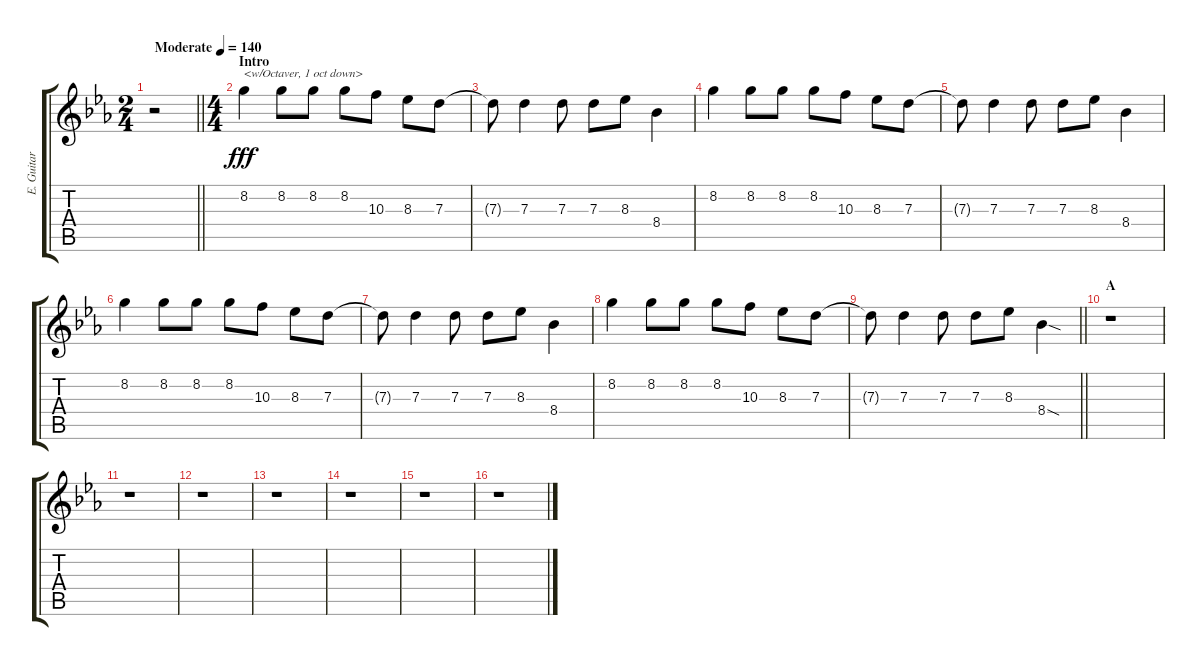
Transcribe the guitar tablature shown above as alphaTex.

\track ("E. Guitar III" "E. Guitar ") {instrument overdrivenguitar}
\staff {score tabs}
\tuning (E4 B3 G3 D3 A2 E2) {hide}
\ts (2 4)
\tempo (140 "Moderate")
\clef g2
\barLineRight lightlight
\ks eb
r.2{dy fff instrument overdrivenguitar} |
\ts (4 4)
\section ("" "Intro")
8.2.4{txt "<w/Octaver, 1 oct down>"} 8.2.8 8.2.8 8.2.8 10.3.8 8.3.8 7.3.8 |
7.3{t}.8 7.3.4 7.3.8 7.3.8 8.3.8 8.4.4 |
8.2.4 8.2.8 8.2.8 8.2.8 10.3.8 8.3.8 7.3.8 |
7.3{t}.8 7.3.4 7.3.8 7.3.8 8.3.8 8.4.4 |
8.2.4 8.2.8 8.2.8 8.2.8 10.3.8 8.3.8 7.3.8 |
7.3{t}.8 7.3.4 7.3.8 7.3.8 8.3.8 8.4.4 |
8.2.4 8.2.8 8.2.8 8.2.8 10.3.8 8.3.8 7.3.8 |
\barLineRight lightlight
7.3{t}.8 7.3.4 7.3.8 7.3.8 8.3.8 8.4{sod}.4 |
\section ("" "A")
r.1 |
r.1 |
r.1 |
r.1 |
r.1 |
r.1 |
r.1
